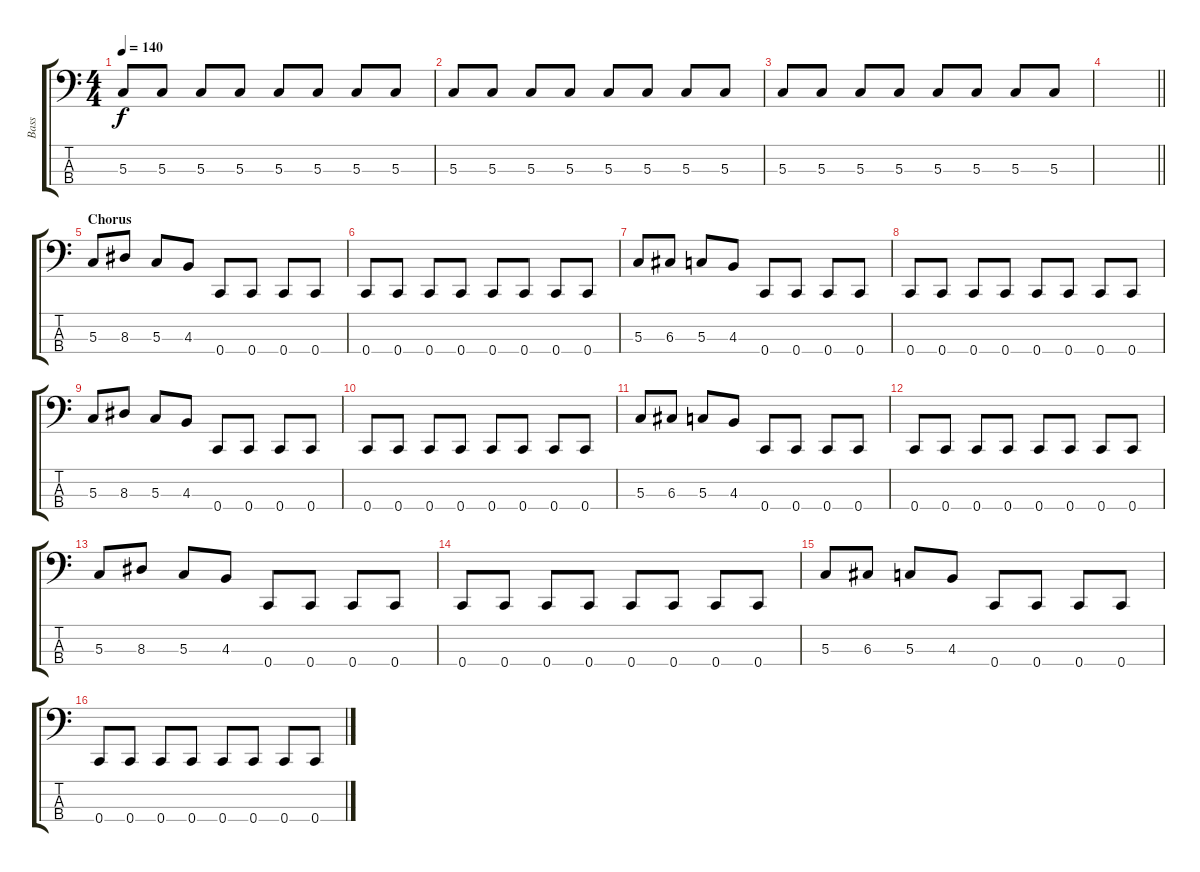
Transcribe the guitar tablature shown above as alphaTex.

\track ("Bass" "Bass") {instrument electricbassfinger}
\staff {score tabs}
\tuning (F2 C2 G1 C1) {hide}
\ts (4 4)
\tempo 140
\clef f4
\ks c
5.3.8{dy f} 5.3.8 5.3.8 5.3.8 5.3.8 5.3.8 5.3.8 5.3.8 |
5.3.8 5.3.8 5.3.8 5.3.8 5.3.8 5.3.8 5.3.8 5.3.8 |
5.3.8 5.3.8 5.3.8 5.3.8 5.3.8 5.3.8 5.3.8 5.3.8 |
\barLineRight lightlight
|
\section ("" "Chorus")
5.3.8{volume 12} 8.3.8 5.3.8 4.3.8 0.4.8 0.4.8 0.4.8 0.4.8 |
0.4.8 0.4.8 0.4.8 0.4.8 0.4.8 0.4.8 0.4.8 0.4.8 |
5.3.8 6.3.8 5.3.8 4.3.8 0.4.8 0.4.8 0.4.8 0.4.8 |
0.4.8 0.4.8 0.4.8 0.4.8 0.4.8 0.4.8 0.4.8 0.4.8 |
5.3.8 8.3.8 5.3.8 4.3.8 0.4.8 0.4.8 0.4.8 0.4.8 |
0.4.8 0.4.8 0.4.8 0.4.8 0.4.8 0.4.8 0.4.8 0.4.8 |
5.3.8 6.3.8 5.3.8 4.3.8 0.4.8 0.4.8 0.4.8 0.4.8 |
0.4.8 0.4.8 0.4.8 0.4.8 0.4.8 0.4.8 0.4.8 0.4.8 |
5.3.8 8.3.8 5.3.8 4.3.8 0.4.8 0.4.8 0.4.8 0.4.8 |
0.4.8 0.4.8 0.4.8 0.4.8 0.4.8 0.4.8 0.4.8 0.4.8 |
5.3.8 6.3.8 5.3.8 4.3.8 0.4.8 0.4.8 0.4.8 0.4.8 |
0.4.8 0.4.8 0.4.8 0.4.8 0.4.8 0.4.8 0.4.8 0.4.8
